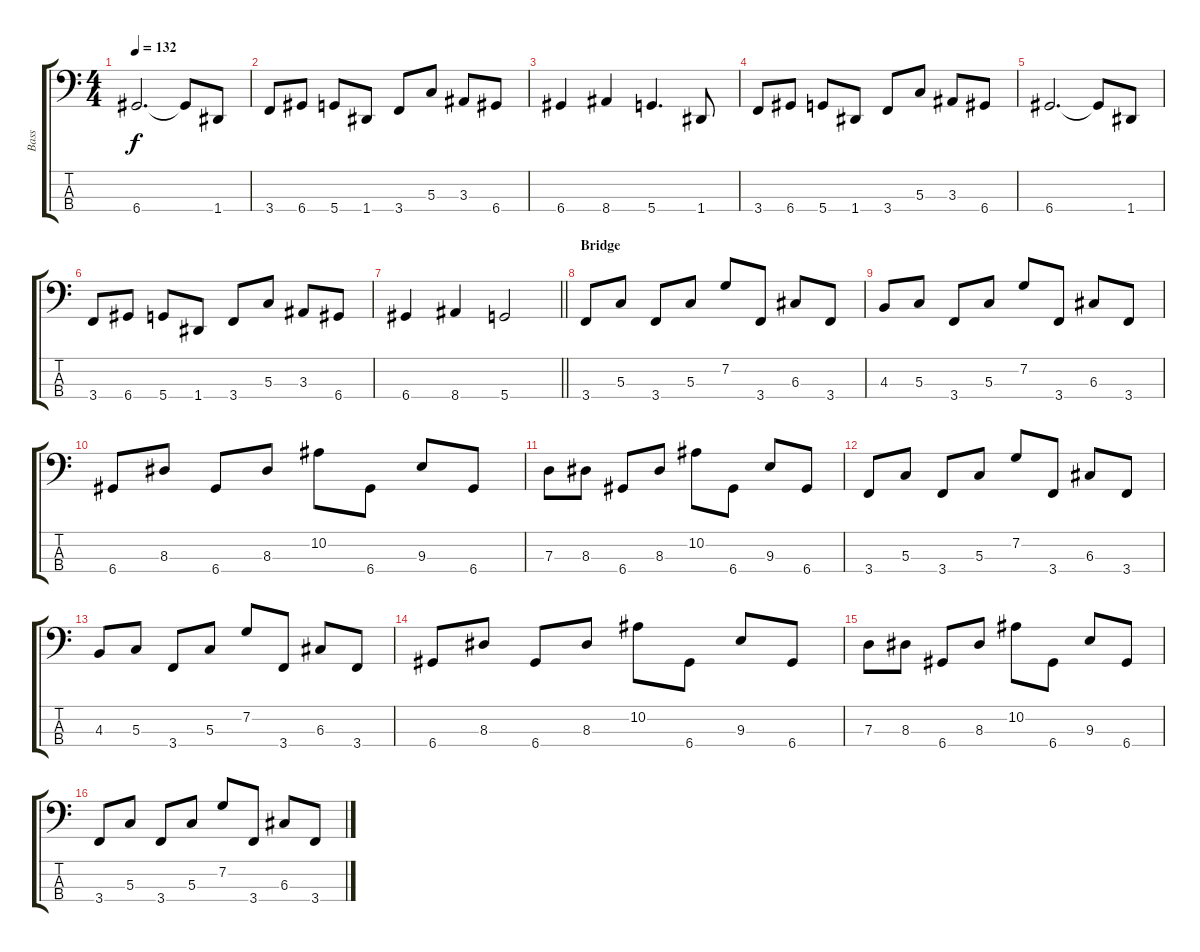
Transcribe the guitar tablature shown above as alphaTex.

\track ("Bass" "Bass") {instrument electricbassfinger}
\staff {score tabs}
\tuning (F2 C2 G1 D1) {hide}
\ts (4 4)
\tempo 132
\clef f4
\ks c
6.4.2{d dy f} 6.4{t}.8 1.4.8 |
3.4.8 6.4.8 5.4.8 1.4.8 3.4.8 5.3.8 3.3.8 6.4.8 |
6.4.4 8.4.4 5.4.4{d} 1.4.8 |
3.4.8 6.4.8 5.4.8 1.4.8 3.4.8 5.3.8 3.3.8 6.4.8 |
6.4.2{d} 6.4{t}.8 1.4.8 |
3.4.8 6.4.8 5.4.8 1.4.8 3.4.8 5.3.8 3.3.8 6.4.8 |
\barLineRight lightlight
6.4.4 8.4.4 5.4.2 |
\section ("" "Bridge")
3.4.8 5.3.8 3.4.8 5.3.8 7.2.8 3.4.8 6.3.8 3.4.8 |
4.3.8 5.3.8 3.4.8 5.3.8 7.2.8 3.4.8 6.3.8 3.4.8 |
6.4.8 8.3.8 6.4.8 8.3.8 10.2.8 6.4.8 9.3.8 6.4.8 |
7.3.8 8.3.8 6.4.8 8.3.8 10.2.8 6.4.8 9.3.8 6.4.8 |
3.4.8 5.3.8 3.4.8 5.3.8 7.2.8 3.4.8 6.3.8 3.4.8 |
4.3.8 5.3.8 3.4.8 5.3.8 7.2.8 3.4.8 6.3.8 3.4.8 |
6.4.8 8.3.8 6.4.8 8.3.8 10.2.8 6.4.8 9.3.8 6.4.8 |
7.3.8 8.3.8 6.4.8 8.3.8 10.2.8 6.4.8 9.3.8 6.4.8 |
3.4.8 5.3.8 3.4.8 5.3.8 7.2.8 3.4.8 6.3.8 3.4.8
